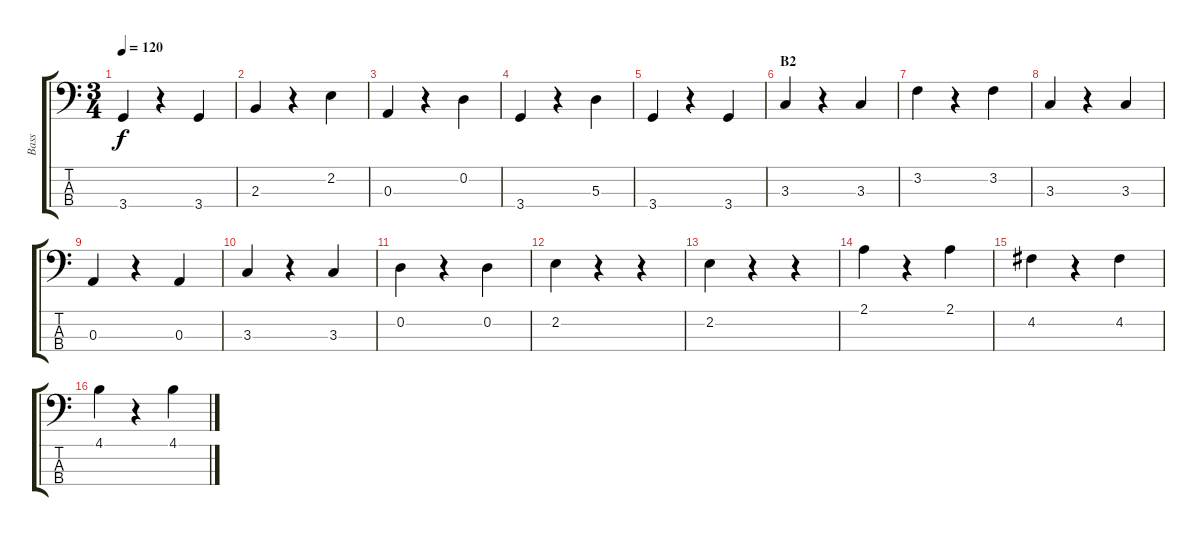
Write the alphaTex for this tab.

\track ("Bass" "Bass") {instrument electricbasspick}
\staff {score tabs}
\tuning (G2 D2 A1 E1) {hide}
\ts (3 4)
\tempo 120
\clef f4
\ks c
3.4.4{dy f} r.4 3.4.4 |
2.3.4 r.4 2.2.4 |
0.3.4 r.4 0.2.4 |
3.4.4 r.4 5.3.4 |
3.4.4 r.4 3.4.4 |
\section ("" "B2")
3.3.4 r.4 3.3.4 |
3.2.4 r.4 3.2.4 |
3.3.4 r.4 3.3.4 |
0.3.4 r.4 0.3.4 |
3.3.4 r.4 3.3.4 |
0.2.4 r.4 0.2.4 |
2.2.4 r.4 r.4 |
2.2.4 r.4 r.4 |
2.1.4 r.4 2.1.4 |
4.2.4 r.4 4.2.4 |
4.1.4 r.4 4.1.4
